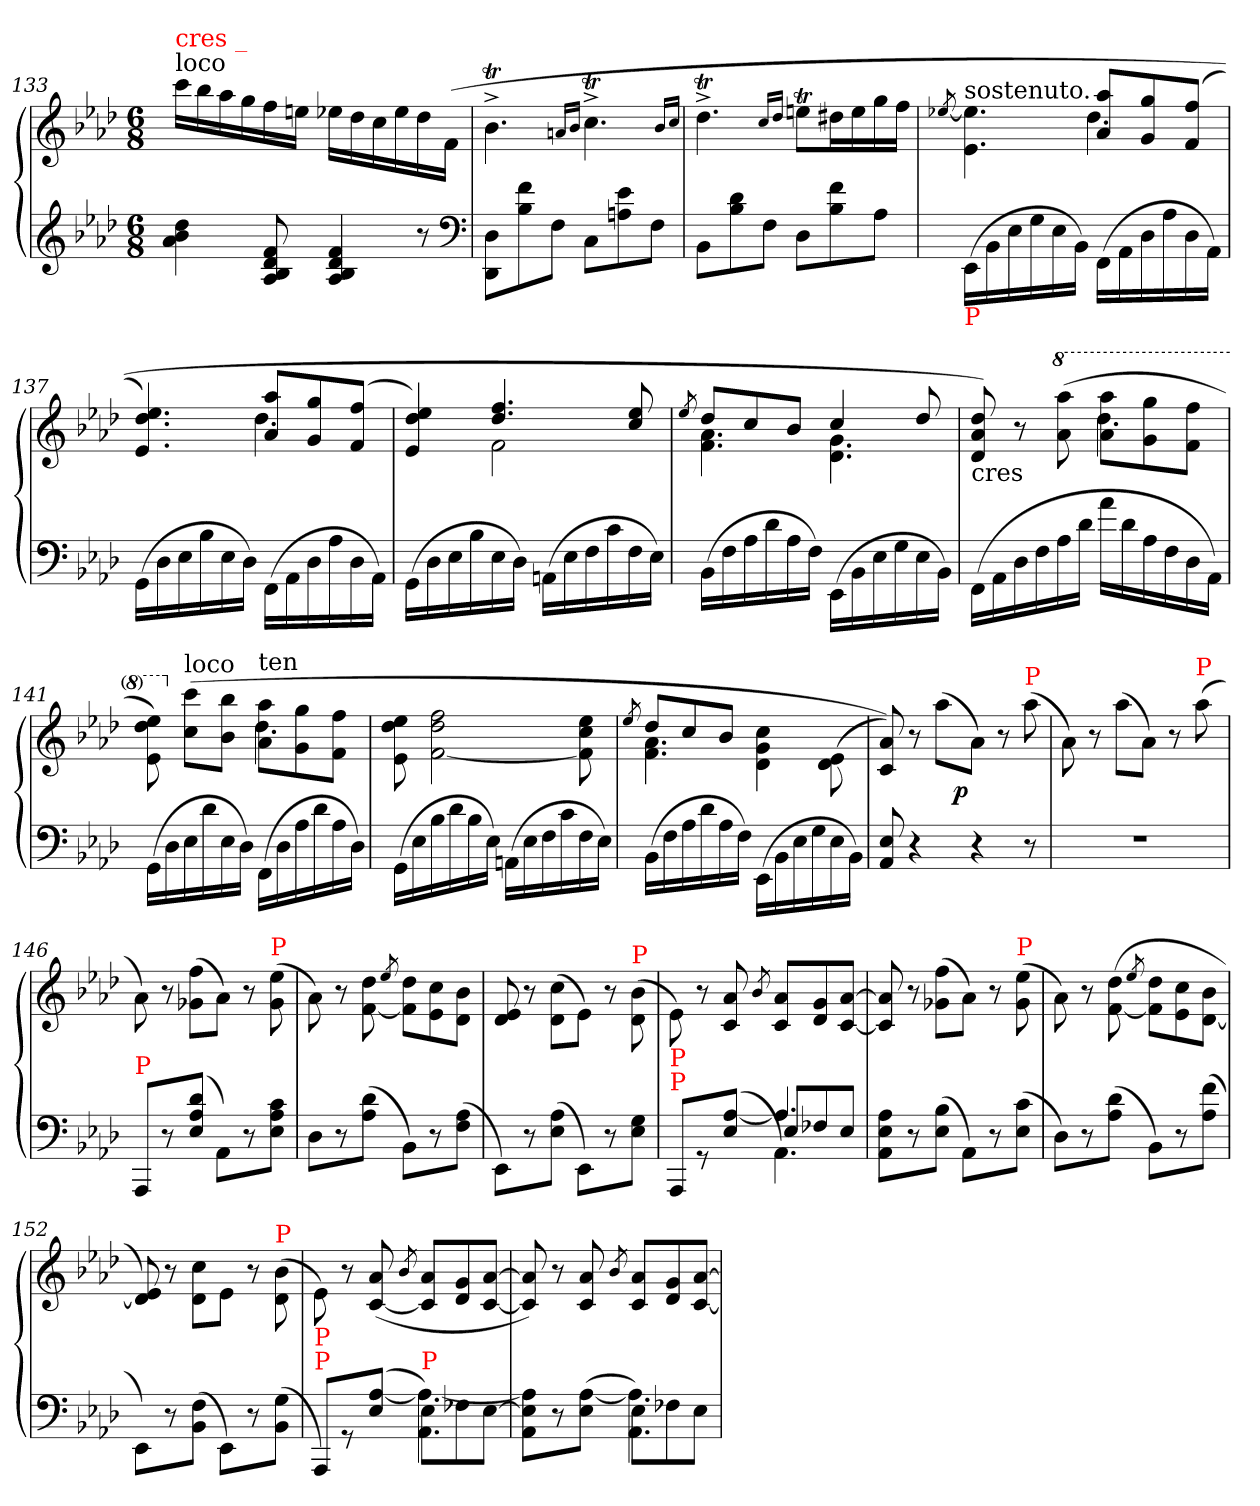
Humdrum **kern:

**kern	**kern	**dynam
*part1	*part1	*part1
*staff2	*staff1	*staff1/2
*clefG2	*clefG2	*
*k[b-e-a-d-]	*k[b-e-a-d-]	*
*A-:	*A-:	*
*M6/8	*M6/8	*
=133	=133	=133
!	!LO:TX:a:t=loco	!
!	!LO:TX:a:color=red:t=cres _	!
4dd- 4b- 4a-	16cccLL	.
.	16bb-	.
.	16aa-	.
.	16gg	.
8f 8d- 8B- 8A-	16ff	.
.	16eenJJ	.
4f 4d- 4B- 4A-	16ee-XLL	.
.	16dd-	.
.	16cc	.
.	16ee-	.
8r	16dd-	.
.	(>16fJJ	.
*clefF4	*	*
=134	=134	=134
8D- 8DD-L	4.b-T^<	.
8f 8B-	.	.
8FJ	.	.
.	16qqan/LL	.
.	16qqb-/JJ	.
8CL	4.cct^<	.
8e- 8An	.	.
8FJ	.	.
.	16qqb-/LL	.
.	16qqcc/JJ	.
=135	=135	=135
8BB-L	4.dd-T^<	.
8d- 8B-	.	.
8FJ	.	.
.	16qqcc/LL	.
.	16qqdd-/JJ	.
8D-L	8eentL	.
8f 8B-	16dd#XL	.
.	16ee	.
8A-J	16gg	.
.	16ffJJ	.
=136	=136	=136
.	[8qee-X/	.
*	*^	*
!	!LO:TX:a:t=sostenuto.	!	!
!LO:TX:b:color=red:t=P	!	!	!
(>16EE-\LL	4.ee-]\ 4.e-\	4.ryy	.
16BB-	.	.	.
16E-	.	.	.
16G	.	.	.
16E-	.	.	.
16BB-JJ)	.	.	.
(>16FF\LL	8aa- 8a-L	4.dd-	.
16AA-	.	.	.
16D-	8gg 8g	.	.
16A-	.	.	.
16D-	(>8ff 8fJ	.	.
16AA-JJ)	.	.	.
=137	=137	=137	=137
(>16GG\LL	4.ee- 4.dd- 4.e-)	4.ryy	.
16D-	.	.	.
16E-	.	.	.
16B-	.	.	.
16E-	.	.	.
16D-JJ)	.	.	.
(>16FF\LL	8aa- 8a-L	4.dd-	.
16AA-	.	.	.
16D-	8gg 8g	.	.
16A-	.	.	.
16D-	(<8ff 8fJ	.	.
16AA-JJ)	.	.	.
=138	=138	=138	=138
(>16GGLL	4ee- 4dd- 4e-)	4ryy	.
16D-	.	.	.
16E-	.	.	.
16B-	.	.	.
16E-	4.ff 4.dd-	2f	.
16D-JJ)	.	.	.
(>16AAnLL	.	.	.
16E-	.	.	.
16F	.	.	.
16c	.	.	.
16F	8ee- 8cc	.	.
16E-JJ)	.	.	.
=139	=139	=139	=139
.	8qee-/	.	.
(>16BB-LL	8dd-L	4.a- 4.f	.
16F	.	.	.
16A-	8cc	.	.
16d-	.	.	.
16A-	8b-J	.	.
16FJJ)	.	.	.
(>16EE-\LL	4cc	4.g 4.d-	.
16BB-	.	.	.
16E-	.	.	.
16G	.	.	.
16E-	8dd-	.	.
16BB-JJ)	.	.	.
=140	=140	=140	=140
!	!LO:TX:c:t=cres	!	!
(>16FFLL	8dd- 8a- 8d-)	4.ryy	.
16AA-	.	.	.
16D-	8r	.	.
16F	.	.	.
*	*8va	*	*
16A-	(>8aaa- 8aa-	.	.
16d-JJ	.	.	.
16a-LL	8aaa-\ 8aa-\L	4.ddd-	.
16d-	.	.	.
16A-	8ggg 8gg	.	.
16F	.	.	.
16D-	8fff 8ffJ	.	.
16AA-JJ)	.	.	.
=141	=141	=141	=141
(>16GGLL	8eee-\ 8ddd-\ 8ee-\)	4.ryy	.
16D-	.	.	.
*	*X8va	*	*
!	!LO:TX:a:t=loco	!	!
16E-	(>8ccc 8ccL	.	.
16d-	.	.	.
16E-	8bb- 8b-J	.	.
16D-JJ)	.	.	.
!	!LO:TX:a:t=ten	!	!
(>16FFLL	8aa-\ 8a-\L	4.dd-	.
16D-	.	.	.
16A-	8gg 8g	.	.
16d-	.	.	.
16A-	8ff 8fJ	.	.
16D-JJ)	.	.	.
*	*v	*v	*
=142	=142	=142
(>16GGLL	8ee-\ 8dd-\ 8e-\	.
16E-	.	.
16B-	2ff 2dd- [2f	.
16d-	.	.
16B-	.	.
16E-JJ)	.	.
(>16AAnLL	.	.
16E-	.	.
16F	.	.
16c	.	.
16F	8ee- 8cc 8f]	.
16E-JJ)	.	.
=143	=143	=143
.	8qee-/	.
*	*^	*
(>16BB-LL	8dd-L	4.a- 4.f	.
16F	.	.	.
16A-	8cc	.	.
16d-	.	.	.
16A-	8b-J	.	.
16FJJ)	.	.	.
(>16EE-\LL	4.ryy	4cc\ 4g\ 4d-\	.
16BB-	.	.	.
16E-	.	.	.
16G	.	.	.
16E-	.	(<8e-\ 8d-\	.
16BB-JJ)	.	.	.
=144	=144	=144	=144
8E- 8AA-	8a- 8c))	4ryy	.
4r	8r	.	.
.	(>8aa-L	16ryy	.
.	.	4..ryy	p
4r	8a-J)	.	.
.	8r	.	.
!	!LO:TX:a:color=red:t=P	!	!
8r	(>8aa-	.	.
=145	=145	=145	=145
2.r	8a-\)	2ryy	.
.	8r	.	.
.	(>8aa-L	.	.
.	8a-J)	.	.
.	8r	8..ryy	.
!	!LO:TX:a:color=red:t=P	!	!
.	(>8aa-	.	.
.	.	32ryy	.
=146	=146	=146	=146
!LO:TX:a:color=red:t=P	!	!	!
*	*v	*v	*
8AAA-/L	8a-\)	.
8r	8r	.
(>8d-\ 8A-\ 8E-\J	(>8ff 8g-XL	.
8AA-L)	8a-J)	.
8r	8r	.
!	!LO:TX:a:color=red:t=P	!
8c 8A- 8E-J	(>8ee- 8g-	.
=147	=147	=147
8D-L	8a-\)	.
8r	8r	.
(>8d- 8A-J	8dd-\ [8f\	.
.	8qee-/	.
8BB-L)	8dd-\ 8f]\L	.
8r	8cc 8e-	.
(>8A- 8FJ	8b- 8d-J	.
=148	=148	=148
8EE-\L)	8e- 8d-	.
8r	8r	.
(>8A- 8E-J	(>8cc\ 8d-\L	.
8EE-\L)	8e-J)	.
8r	8r	.
!	!LO:TX:a:color=red:t=P	!
8G 8E-J	(>8b-\ 8d-\	.
=149	=149	=149
*^	*	*
*	*^	*	*
!LO:TX:a:color=red:t=P	!	!	!	!
!LO:TX:a:color=red:t=P	!	!	!	!
4.ryy	8AAA-/L	4.ryy	8e-\)	.
.	8r	.	8r	.
.	(>[8A-\ 8E-\J	.	8a- 8c	.
.	.	.	8qb-/	.
4.A-]	4.AA-)	8E-L	8a- 8cL	.
.	.	8F-X	8g 8d-	.
.	.	8E-J	[8a- [8cJ	.
*v	*v	*v	*	*
=150	=150	=150
8A- 8E- 8AA-L	8a-] 8c]	.
8r	8r	.
(>8B- 8E-J	(>8ff 8g-XL	.
8AA-L)	8a-J)	.
8r	8r	.
!	!LO:TX:a:color=red:t=P	!
(>8c 8E-J	(8ee- 8g-	.
=151	=151	=151
8D-L)	8a-\)	.
8r	8r	.
(>8d- 8A-J	(>8dd-\ [8f\	.
.	8qee-/	.
8BB-L)	8dd-\ 8f]\L	.
8r	8cc 8e-	.
(>8f 8A-J	8b- [8d-J	.
=152	=152	=152
8EE-\L)	8e- 8d-])	.
8r	8r	.
(>8F 8BB-J	8cc\ 8d-\L	.
8EE-\L)	8e-J	.
8r	8r	.
!	!LO:TX:a:color=red:t=P	!
(>8G 8BB-J	(>8b-\ 8d-\	.
=153	=153	=153
*^	*	*
!LO:TX:a:color=red:t=P	!	!	!
!LO:TX:a:color=red:t=P	!	!	!
4.ryy	8AAA-/L)	8e-\)	.
.	8r	8r	.
.	(>[8A-\ 8E-\J	(>8a- [8c	.
.	.	8qb-/	.
!LO:TX:a:color=red:t=P	!	!	!
8E-\L	4.A-_ 4.AA-)	8a- 8c]L	.
8F-X	.	8g 8d-	.
[8E-J	.	[8a- [8cJ	.
=154	=154	=154	=154
4.ryy	8A-] 8E-] 8AA-L	8a-] 8c])	.
.	8r	8r	.
.	(>[8A- 8E-J	8a- 8c	.
.	.	8qb-/	.
8E-\L	4.A-] 4.AA-)	8a- 8cL	.
8F-X	.	8g 8d-	.
8E-J	.	[8a- [8cJ	.
*v	*v	*	*
=	=	=
*-	*-	*-
